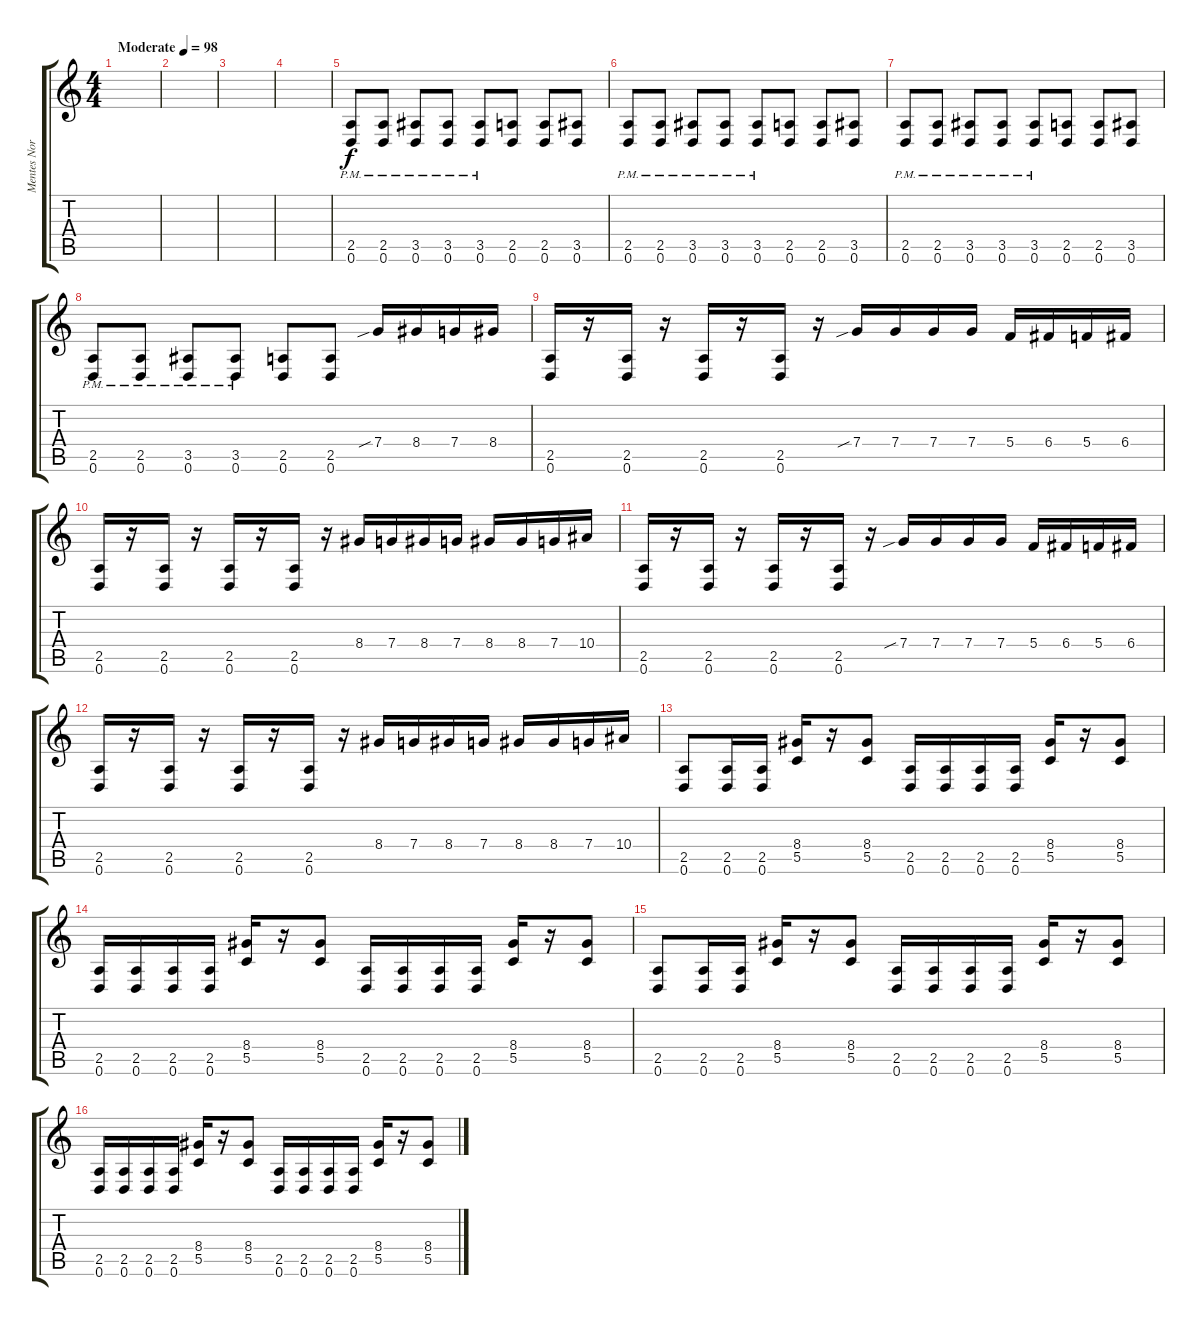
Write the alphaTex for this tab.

\track ("Mentes Norbert" "Mentes Nor") {instrument distortionguitar}
\staff {score tabs}
\tuning (D4 A3 F3 C3 G2 D2) {hide}
\ts (4 4)
\tempo (98 "Moderate")
\clef g2
\ks c
|
|
|
|
(2.5{pm} 0.6{pm}).8 (2.5{pm} 0.6{pm}).8 (3.5{pm} 0.6{pm}).8 (3.5{pm} 0.6{pm}).8 (3.5{pm} 0.6{pm}).8 (2.5 0.6).8 (2.5 0.6).8 (3.5 0.6).8 |
(2.5{pm} 0.6{pm}).8 (2.5{pm} 0.6{pm}).8 (3.5{pm} 0.6{pm}).8 (3.5{pm} 0.6{pm}).8 (3.5{pm} 0.6{pm}).8 (2.5 0.6).8 (2.5 0.6).8 (3.5 0.6).8 |
(2.5{pm} 0.6{pm}).8 (2.5{pm} 0.6{pm}).8 (3.5{pm} 0.6{pm}).8 (3.5{pm} 0.6{pm}).8 (3.5{pm} 0.6{pm}).8 (2.5 0.6).8 (2.5 0.6).8 (3.5 0.6).8 |
(2.5{pm} 0.6{pm}).8 (2.5{pm} 0.6{pm}).8 (3.5{pm} 0.6{pm}).8 (3.5{pm} 0.6{pm}).8 (2.5 0.6).8 (2.5 0.6).8 7.4{sib}.16 8.4.16 7.4.16 8.4.16 |
(2.5 0.6).16 r.16 (2.5 0.6).16 r.16 (2.5 0.6).16 r.16 (2.5 0.6).16 r.16 7.4{sib}.16 7.4.16 7.4.16 7.4.16 5.4.16 6.4.16 5.4.16 6.4.16 |
(2.5 0.6).16 r.16 (2.5 0.6).16 r.16 (2.5 0.6).16 r.16 (2.5 0.6).16 r.16 8.4.16 7.4.16 8.4.16 7.4.16 8.4.16 8.4.16 7.4.16 10.4.16 |
(2.5 0.6).16 r.16 (2.5 0.6).16 r.16 (2.5 0.6).16 r.16 (2.5 0.6).16 r.16 7.4{sib}.16 7.4.16 7.4.16 7.4.16 5.4.16 6.4.16 5.4.16 6.4.16 |
(2.5 0.6).16 r.16 (2.5 0.6).16 r.16 (2.5 0.6).16 r.16 (2.5 0.6).16 r.16 8.4.16 7.4.16 8.4.16 7.4.16 8.4.16 8.4.16 7.4.16 10.4.16 |
(2.5 0.6).8 (2.5 0.6).16 (2.5 0.6).16 (8.4 5.5).16 r.16 (8.4 5.5).8 (2.5 0.6).16 (2.5 0.6).16 (2.5 0.6).16 (2.5 0.6).16 (8.4 5.5).16 r.16 (8.4 5.5).8 |
(2.5 0.6).16 (2.5 0.6).16 (2.5 0.6).16 (2.5 0.6).16 (8.4 5.5).16 r.16 (8.4 5.5).8 (2.5 0.6).16 (2.5 0.6).16 (2.5 0.6).16 (2.5 0.6).16 (8.4 5.5).16 r.16 (8.4 5.5).8 |
(2.5 0.6).8 (2.5 0.6).16 (2.5 0.6).16 (8.4 5.5).16 r.16 (8.4 5.5).8 (2.5 0.6).16 (2.5 0.6).16 (2.5 0.6).16 (2.5 0.6).16 (8.4 5.5).16 r.16 (8.4 5.5).8 |
(2.5 0.6).16 (2.5 0.6).16 (2.5 0.6).16 (2.5 0.6).16 (8.4 5.5).16 r.16 (8.4 5.5).8 (2.5 0.6).16 (2.5 0.6).16 (2.5 0.6).16 (2.5 0.6).16 (8.4 5.5).16 r.16 (8.4 5.5).8
